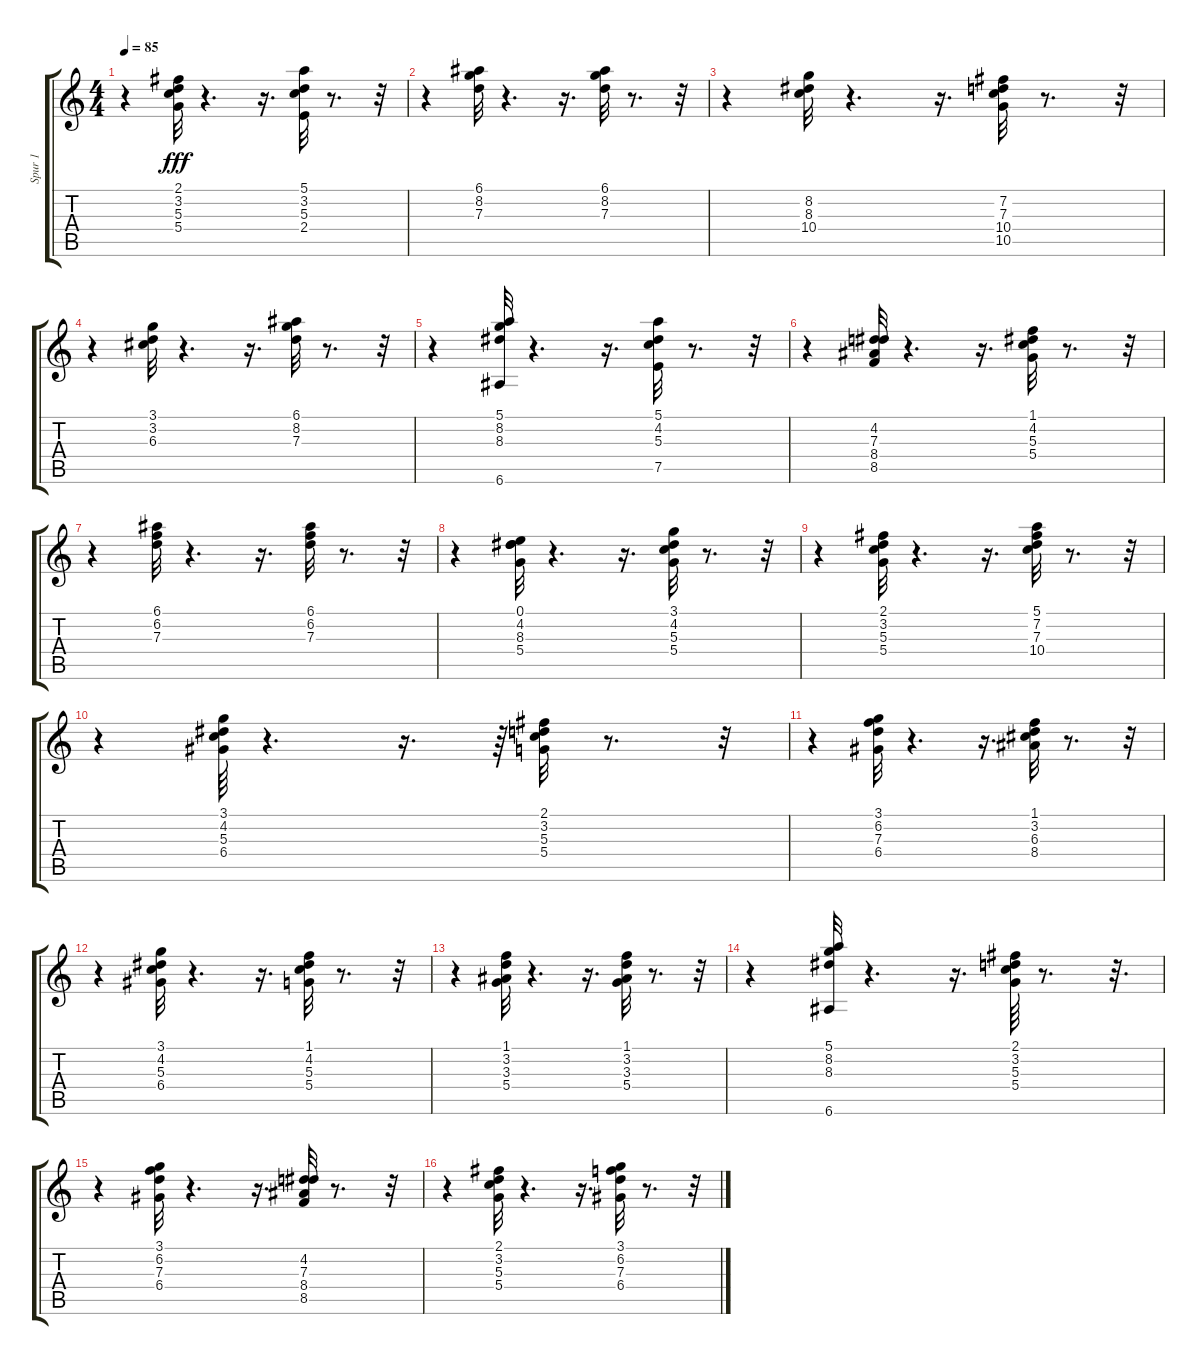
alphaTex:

\track ("Spur 1" "Spur 1") {instrument electricguitarclean}
\staff {score tabs}
\tuning (E4 B3 G3 D3 A2 E2) {hide}
\ts (4 4)
\tempo 85
\clef g2
\ks c
r.4{dy fff} (2.1 3.2 5.3 5.4).32 r.4{d} r.16{d} (5.1 3.2 5.3 2.4).32 r.8{d} r.32 |
r.4 (6.1 8.2 7.3).32 r.4{d} r.16{d} (6.1 8.2 7.3).32 r.8{d} r.32 |
r.4 (8.2 8.3 10.4).32 r.4{d} r.16{d} (7.2 7.3 10.4 10.5).32 r.8{d} r.32 |
r.4 (3.1 3.2 6.3).32 r.4{d} r.16{d} (6.1 8.2 7.3).32 r.8{d} r.32 |
r.4 (5.1 8.2 8.3 6.6).32 r.4{d} r.16{d} (5.1 4.2 5.3 7.5).32 r.8{d} r.32 |
r.4 (4.2 7.3 8.4 8.5).32 r.4{d} r.16{d} (1.1 4.2 5.3 5.4).32 r.8{d} r.32 |
r.4 (6.1 6.2 7.3).32 r.4{d} r.16{d} (6.1 6.2 7.3).32 r.8{d} r.32 |
r.4 (0.1 4.2 8.3 5.4).32 r.4{d} r.16{d} (3.1 4.2 5.3 5.4).32 r.8{d} r.32 |
r.4 (2.1 3.2 5.3 5.4).32 r.4{d} r.16{d} (5.1 7.2 7.3 10.4).32 r.8{d} r.32 |
r.4 (3.1 4.2 5.3 6.4).64 r.4{d} r.16{d} r.64 (2.1 3.2 5.3 5.4).32 r.8{d} r.32 |
r.4 (3.1 6.2 7.3 6.4).32 r.4{d} r.16{d} (1.1 3.2 6.3 8.4).32 r.8{d} r.32 |
r.4 (3.1 4.2 5.3 6.4).32 r.4{d} r.16{d} (1.1 4.2 5.3 5.4).32 r.8{d} r.32 |
r.4 (1.1 3.2 3.3 5.4).32 r.4{d} r.16{d} (1.1 3.2 3.3 5.4).32 r.8{d} r.32 |
r.4 (5.1 8.2 8.3 6.6).32 r.4{d} r.16{d} (2.1 3.2 5.3 5.4).64 r.8{d} r.32{d} |
r.4 (3.1 6.2 7.3 6.4).32 r.4{d} r.16{d} (4.2 7.3 8.4 8.5).32 r.8{d} r.32 |
r.4 (2.1 3.2 5.3 5.4).32 r.4{d} r.16{d} (3.1 6.2 7.3 6.4).32 r.8{d} r.32
